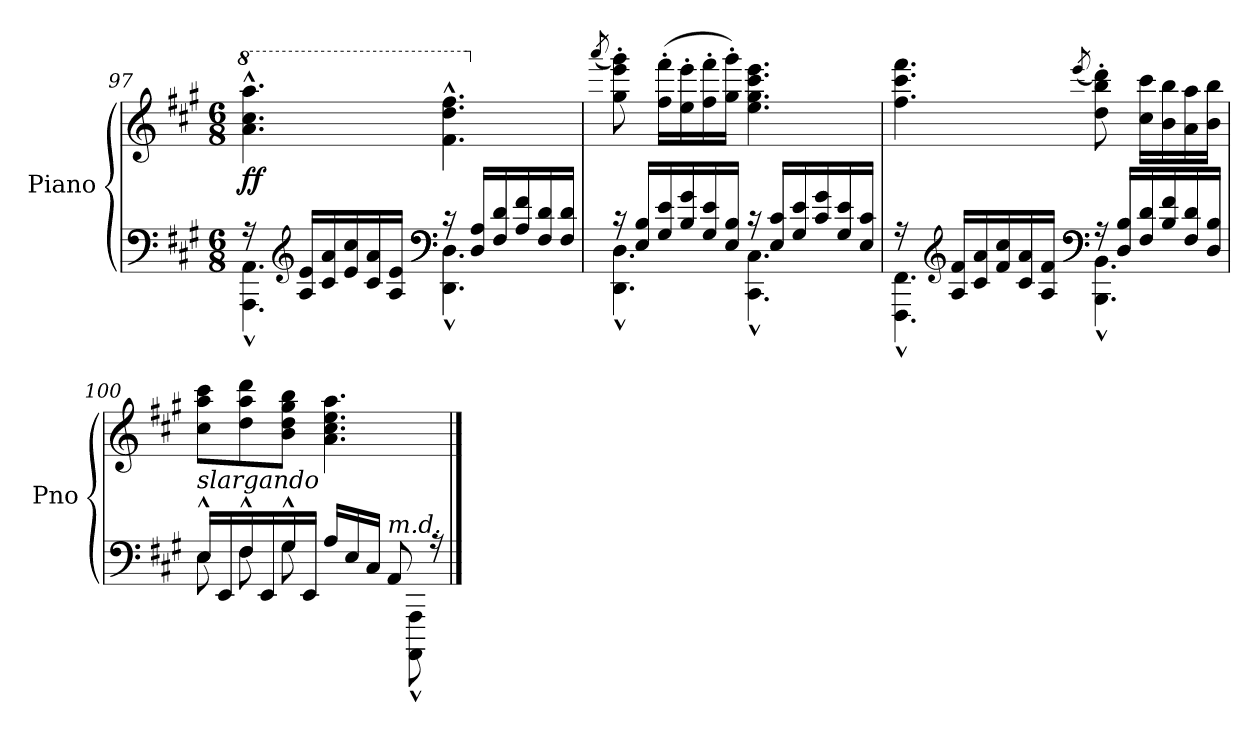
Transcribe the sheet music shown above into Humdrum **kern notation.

**kern	**kern	**dynam
*part1	*part1	*part1
*staff2	*staff1	*staff1/2
*I"Piano	*	*
*I'Pno	*	*
!!LO:LB:g=z
*clefF4	*clefG2	*
*k[f#c#g#]	*k[f#c#g#]	*
*M6/8	*M6/8	*
=97	=97	=97
*^	*	*
*	*	*8va	*
!	!	!	!LO:DY:b
16r	4.AAA\^^ 4.AA\^^	4.aa\^^ 4.ccc#\^^ 4.aaa\^^	ff
*clefG2	*	*	*
16A/ 16e/LL	.	.	.
16c#/ 16a/	.	.	.
16e/ 16cc#/	.	.	.
16c#/ 16a/	.	.	.
16A/ 16e/JJ	.	.	.
*clefF4	*	*	*
*	*	*8va	*
16r	4.DD\^^ 4.D\^^	4.ff#\^^ 4.ddd\^^ 4.fff#\^^	.
16D/ 16A/LL	.	.	.
16F#/ 16d/	.	.	.
16A/ 16f#/	.	.	.
16F#/ 16d/	.	.	.
16F#/ 16d/JJ	.	.	.
=98	=98	=98	=98
*	*	*X8va	*
.	.	(8qaaa/	.
16r	4.DD\^^ 4.D\^^	8gg#\' 8eee\' 8ggg#\')	.
16E/ 16B/LL	.	.	.
*	*	*X8va	*
16G#/ 16e/	.	(16ff#\' 16fff#\'LL	.
16B/ 16g#/	.	16ee\' 16eee\'	.
16G#/ 16e/	.	16ff#\' 16fff#\'	.
16E/ 16B/JJ	.	16gg#\' 16ggg#\'JJ)	.
16r	4.CC#\^^ 4.C#\^^	4.ee\ 4.gg#\ 4.ccc#\ 4.eee\	.
16E/ 16c#/LL	.	.	.
16G#/ 16e/	.	.	.
16c#/ 16g#/	.	.	.
16G#/ 16e/	.	.	.
16E/ 16c#/JJ	.	.	.
!!LO:LB:g=z
=99	=99	=99	=99
16r	4.FFF#\^^ 4.FF#\^^	4.ff#\ 4.ccc#\ 4.fff#\	.
*clefG2	*	*	*
16A/ 16f#/LL	.	.	.
16c#/ 16a/	.	.	.
16f#/ 16cc#/	.	.	.
16c#/ 16a/	.	.	.
16A/ 16f#/JJ	.	.	.
*clefF4	*	*	*
.	.	(8qeee/	.
16r	4.BBB\^^ 4.BB\^^	8dd\' 8bb\' 8ddd\')	.
16D/ 16B/LL	.	.	.
16F#/ 16d/	.	16cc#\ 16ccc#\LL	.
16B/ 16f#/	.	16b\ 16bb\	.
16F#/ 16d/	.	16a\ 16aa\	.
16D/ 16B/JJ	.	16b\ 16bb\JJ	.
=100	=100	=100	=100
*	*	*MM72	*
!LO:TX:a:i:t=slargando	!	!	!
16E^^/LL	8E\	8cc#\ 8aa\ 8ccc#\L	.
16EE/	.	.	.
16F#^^/	8F#\	8dd\ 8aa\ 8ddd\	.
16EE/	.	.	.
16G#^^/	8G#\	8b\ 8dd\ 8gg#\ 8bb\J	.
16EE/JJ	.	.	.
*	*	*MM64	*
16A/LL	8.ryy	4.a\ 4.cc#\ 4.ee\ 4.aa\	.
16E/	.	.	.
16C#/JJ	.	.	.
!LO:TX:a:i:t=m.d.	!	!	!
8AA/	16rGGyy	.	.
.	8AAAA\^^ 8AAA\^^	.	.
16r	.	.	.
*v	*v	*	*
==	==	==
*-	*-	*-
